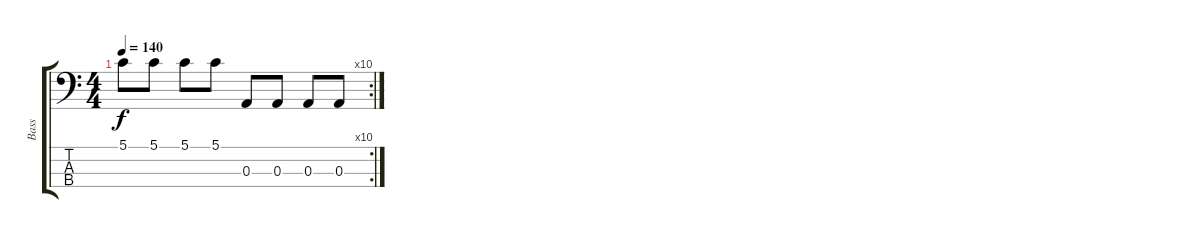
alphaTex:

\track ("Bass" "Bass") {instrument electricbassfinger}
\staff {score tabs}
\tuning (G2 D2 A1 E1) {hide}
\rc 10
\ts (4 4)
\tempo 140
\clef f4
\ks c
5.1.8{dy f} 5.1.8 5.1.8 5.1.8 0.3.8 0.3.8 0.3.8 0.3.8
